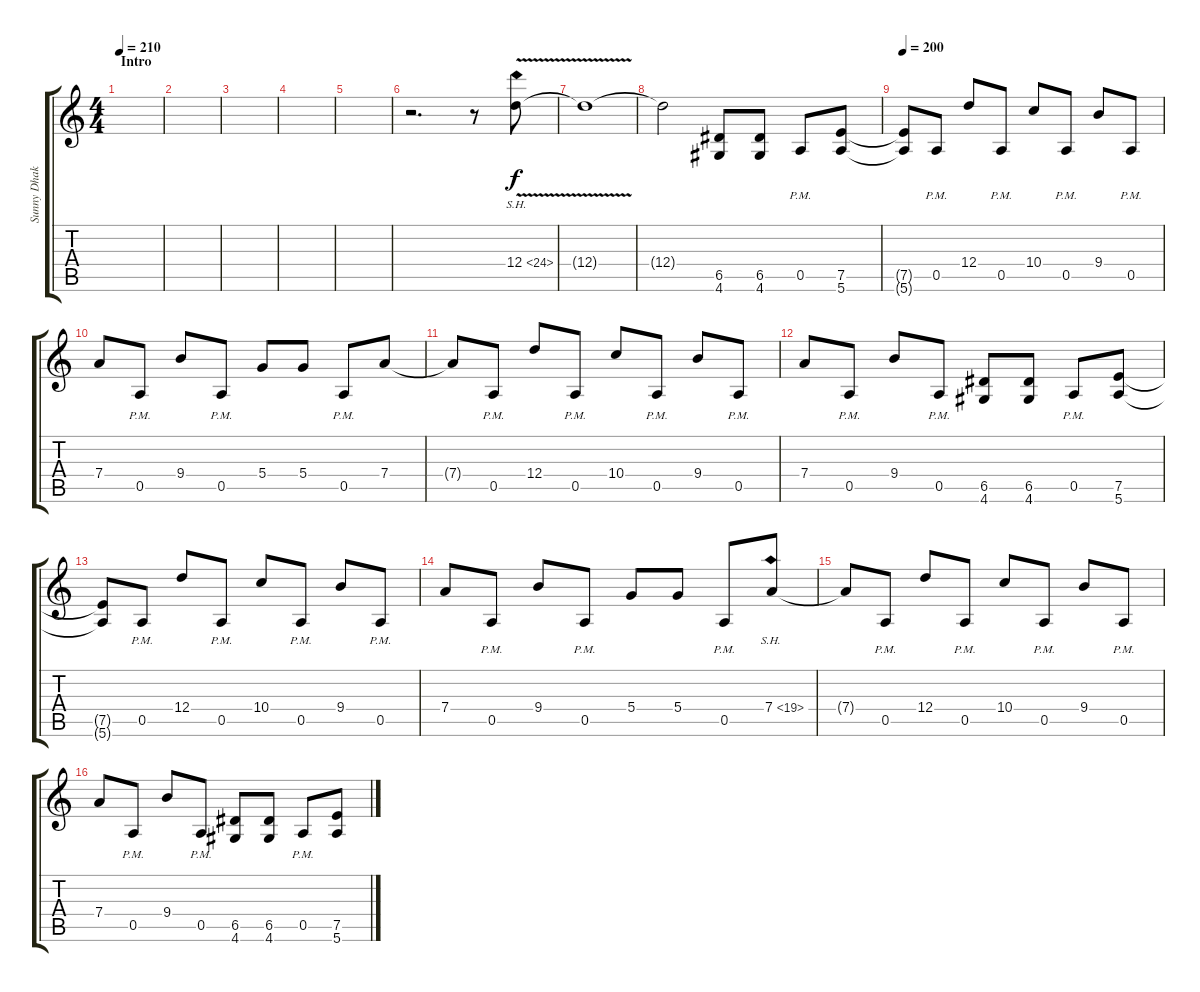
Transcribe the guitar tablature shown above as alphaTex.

\track ("Sunny Dhak" "Sunny Dhak") {instrument distortionguitar}
\staff {score tabs}
\tuning (E4 B3 G3 D3 A2 E2) {hide}
\ts (4 4)
\section ("" "Intro")
\tempo 210
\clef g2
\ks c
|
|
|
|
|
r.2{d} r.8 12.4{sh 12 v}.8 |
12.4{t}.1 |
12.4{t}.2 (6.5 4.6).8 (6.5 4.6).8 0.5{pm}.8 (7.5 5.6).8 |
\tempo 200
(7.5{t} 5.6{t}).8 0.5{pm}.8 12.4.8 0.5{pm}.8 10.4.8 0.5{pm}.8 9.4.8 0.5{pm}.8 |
7.4.8 0.5{pm}.8 9.4.8 0.5{pm}.8 5.4.8 5.4.8 0.5{pm}.8 7.4.8 |
7.4{t}.8 0.5{pm}.8 12.4.8 0.5{pm}.8 10.4.8 0.5{pm}.8 9.4.8 0.5{pm}.8 |
7.4.8 0.5{pm}.8 9.4.8 0.5{pm}.8 (6.5 4.6).8 (6.5 4.6).8 0.5{pm}.8 (7.5 5.6).8 |
(7.5{t} 5.6{t}).8 0.5{pm}.8 12.4.8 0.5{pm}.8 10.4.8 0.5{pm}.8 9.4.8 0.5{pm}.8 |
7.4.8 0.5{pm}.8 9.4.8 0.5{pm}.8 5.4.8 5.4.8 0.5{pm}.8 7.4{sh 12}.8 |
7.4{t}.8 0.5{pm}.8 12.4.8 0.5{pm}.8 10.4.8 0.5{pm}.8 9.4.8 0.5{pm}.8 |
7.4.8 0.5{pm}.8 9.4.8 0.5{pm}.8 (6.5 4.6).8 (6.5 4.6).8 0.5{pm}.8 (7.5 5.6).8
